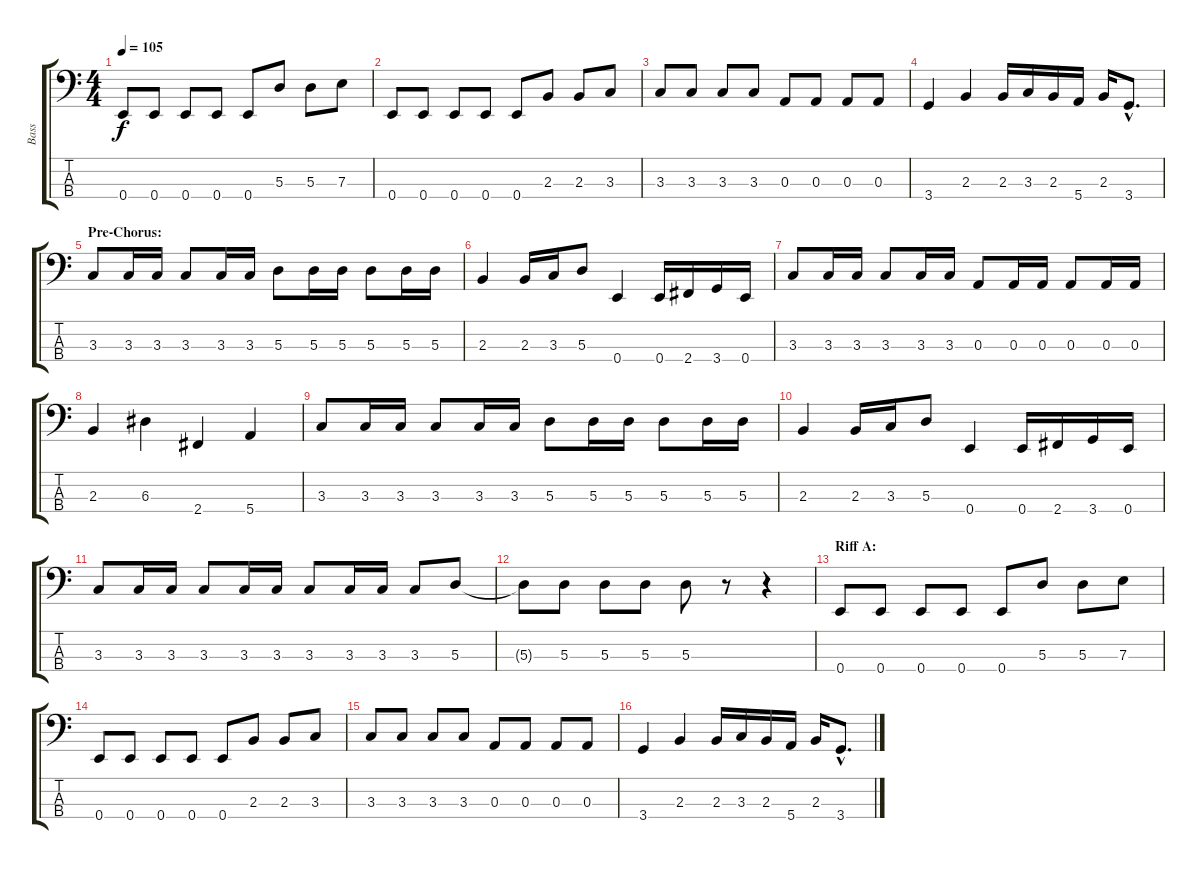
\track ("Bass" "Bass") {instrument slapbass2}
\staff {score tabs}
\tuning (G2 D2 A1 E1) {hide}
\ts (4 4)
\tempo 105
\clef f4
\ks c
0.4.8{dy f} 0.4.8 0.4.8 0.4.8 0.4.8 5.3.8 5.3.8 7.3.8 |
0.4.8 0.4.8 0.4.8 0.4.8 0.4.8 2.3.8 2.3.8 3.3.8 |
3.3.8 3.3.8 3.3.8 3.3.8 0.3.8 0.3.8 0.3.8 0.3.8 |
3.4.4 2.3.4 2.3.16 3.3.16 2.3.16 5.4.16 2.3.16 3.4{hac}.8{d} |
\section ("" "Pre-Chorus:")
3.3.8 3.3.16 3.3.16 3.3.8 3.3.16 3.3.16 5.3.8 5.3.16 5.3.16 5.3.8 5.3.16 5.3.16 |
2.3.4 2.3.16 3.3.16 5.3.8 0.4.4 0.4.16 2.4.16 3.4.16 0.4.16 |
3.3.8 3.3.16 3.3.16 3.3.8 3.3.16 3.3.16 0.3.8 0.3.16 0.3.16 0.3.8 0.3.16 0.3.16 |
2.3.4 6.3.4 2.4.4 5.4.4 |
3.3.8 3.3.16 3.3.16 3.3.8 3.3.16 3.3.16 5.3.8 5.3.16 5.3.16 5.3.8 5.3.16 5.3.16 |
2.3.4 2.3.16 3.3.16 5.3.8 0.4.4 0.4.16 2.4.16 3.4.16 0.4.16 |
3.3.8 3.3.16 3.3.16 3.3.8 3.3.16 3.3.16 3.3.8 3.3.16 3.3.16 3.3.8 5.3.8 |
5.3{t}.8 5.3.8 5.3.8 5.3.8 5.3.8 r.8 r.4 |
\section ("" "Riff A:")
0.4.8 0.4.8 0.4.8 0.4.8 0.4.8 5.3.8 5.3.8 7.3.8 |
0.4.8 0.4.8 0.4.8 0.4.8 0.4.8 2.3.8 2.3.8 3.3.8 |
3.3.8 3.3.8 3.3.8 3.3.8 0.3.8 0.3.8 0.3.8 0.3.8 |
3.4.4 2.3.4 2.3.16 3.3.16 2.3.16 5.4.16 2.3.16 3.4{hac}.8{d}
